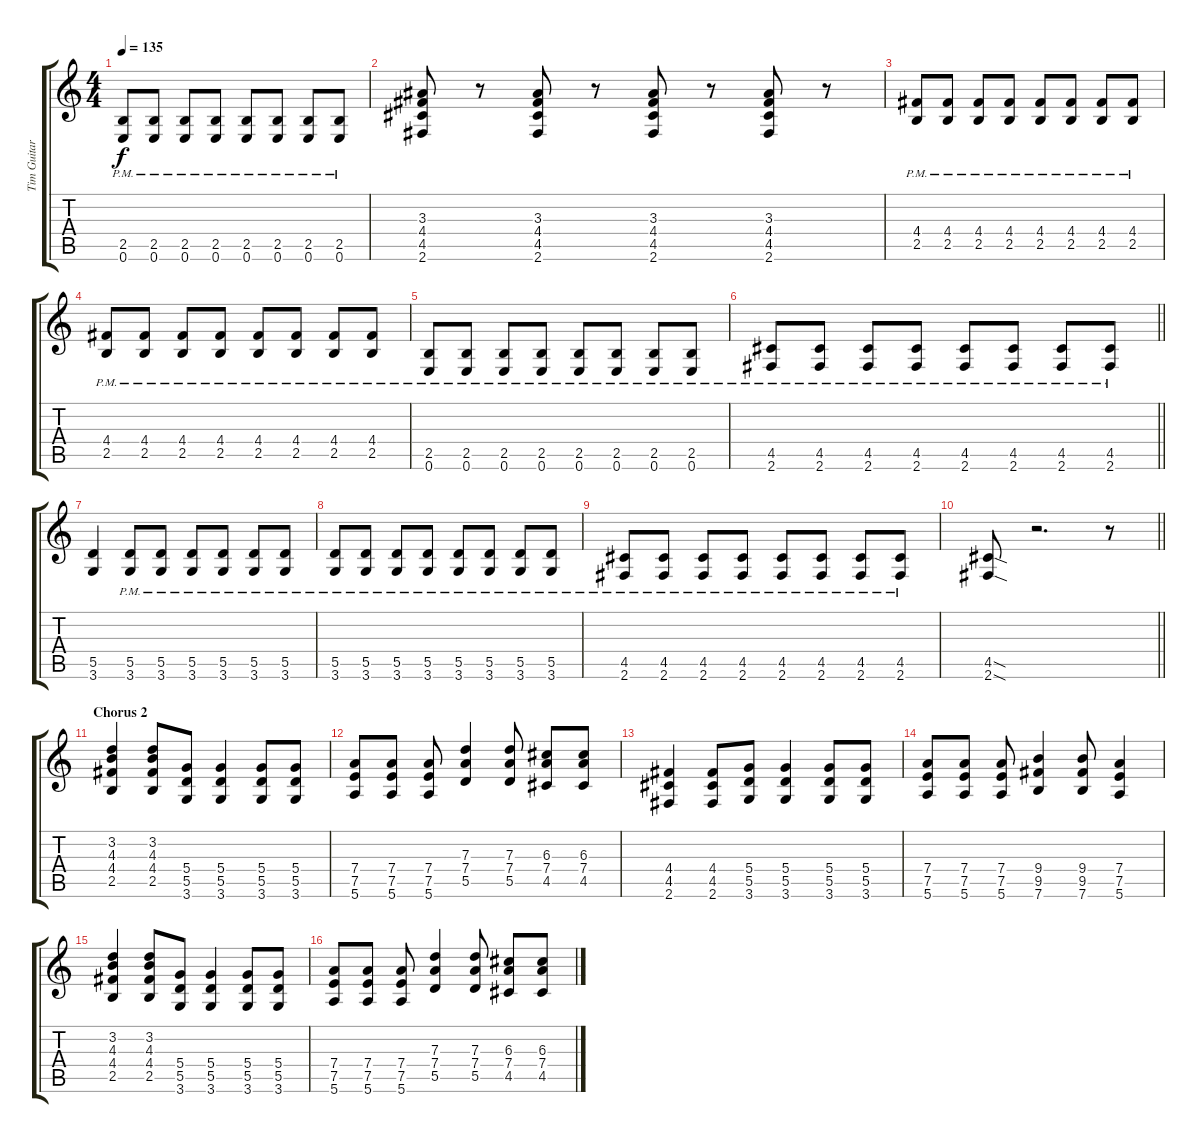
\track ("Tim Guitar" "Tim Guitar") {instrument distortionguitar}
\staff {score tabs}
\tuning (E4 B3 G3 D3 A2 E2) {hide}
\ts (4 4)
\tempo 135
\clef g2
\ks c
(2.5{pm} 0.6{pm}).8{dy f} (2.5{pm} 0.6{pm}).8 (2.5{pm} 0.6{pm}).8 (2.5{pm} 0.6{pm}).8 (2.5{pm} 0.6{pm}).8 (2.5{pm} 0.6{pm}).8 (2.5{pm} 0.6{pm}).8 (2.5{pm} 0.6{pm}).8 |
(3.3 4.4 4.5 2.6).8 r.8 (3.3 4.4 4.5 2.6).8 r.8 (3.3 4.4 4.5 2.6).8 r.8 (3.3 4.4 4.5 2.6).8 r.8 |
(4.4{pm} 2.5{pm}).8 (4.4{pm} 2.5{pm}).8 (4.4{pm} 2.5{pm}).8 (4.4{pm} 2.5{pm}).8 (4.4{pm} 2.5{pm}).8 (4.4{pm} 2.5{pm}).8 (4.4{pm} 2.5{pm}).8 (4.4{pm} 2.5{pm}).8 |
(4.4{pm} 2.5{pm}).8 (4.4{pm} 2.5{pm}).8 (4.4{pm} 2.5{pm}).8 (4.4{pm} 2.5{pm}).8 (4.4{pm} 2.5{pm}).8 (4.4{pm} 2.5{pm}).8 (4.4{pm} 2.5{pm}).8 (4.4{pm} 2.5{pm}).8 |
(2.5{pm} 0.6{pm}).8 (2.5{pm} 0.6{pm}).8 (2.5{pm} 0.6{pm}).8 (2.5{pm} 0.6{pm}).8 (2.5{pm} 0.6{pm}).8 (2.5{pm} 0.6{pm}).8 (2.5{pm} 0.6{pm}).8 (2.5{pm} 0.6{pm}).8 |
\barLineRight lightlight
(4.5{pm} 2.6{pm}).8 (4.5{pm} 2.6{pm}).8 (4.5{pm} 2.6).8 (4.5{pm} 2.6).8 (4.5{pm} 2.6).8 (4.5{pm} 2.6).8 (4.5{pm} 2.6).8 (4.5{pm} 2.6).8 |
(5.5 3.6).4 (5.5{pm} 3.6{pm}).8 (5.5{pm} 3.6{pm}).8 (5.5{pm} 3.6{pm}).8 (5.5{pm} 3.6{pm}).8 (5.5{pm} 3.6{pm}).8 (5.5{pm} 3.6{pm}).8 |
(5.5{pm} 3.6{pm}).8 (5.5{pm} 3.6{pm}).8 (5.5{pm} 3.6{pm}).8 (5.5{pm} 3.6{pm}).8 (5.5{pm} 3.6{pm}).8 (5.5{pm} 3.6{pm}).8 (5.5{pm} 3.6{pm}).8 (5.5{pm} 3.6{pm}).8 |
(4.5{pm} 2.6{pm}).8 (4.5{pm} 2.6{pm}).8 (4.5{pm} 2.6{pm}).8 (4.5{pm} 2.6{pm}).8 (4.5{pm} 2.6{pm}).8 (4.5{pm} 2.6{pm}).8 (4.5{pm} 2.6{pm}).8 (4.5{pm} 2.6{pm}).8 |
\barLineRight lightlight
(4.5{sod} 2.6{sod}).8 r.2{d} r.8 |
\section ("" "Chorus 2")
(3.2 4.3 4.4 2.5).4 (3.2 4.3 4.4 2.5).8 (5.4 5.5 3.6).8 (5.4 5.5 3.6).4 (5.4 5.5 3.6).8 (5.4 5.5 3.6).8 |
(7.4 7.5 5.6).8 (7.4 7.5 5.6).8 (7.4 7.5 5.6).8 (7.3 7.4 5.5).4 (7.3 7.4 5.5).8 (6.3 7.4 4.5).8 (6.3 7.4 4.5).8 |
(4.4 4.5 2.6).4 (4.4 4.5 2.6).8 (5.4 5.5 3.6).8 (5.4 5.5 3.6).4 (5.4 5.5 3.6).8 (5.4 5.5 3.6).8 |
(7.4 7.5 5.6).8 (7.4 7.5 5.6).8 (7.4 7.5 5.6).8 (9.4 9.5 7.6).4 (9.4 9.5 7.6).8 (7.4 7.5 5.6).4 |
(3.2 4.3 4.4 2.5).4 (3.2 4.3 4.4 2.5).8 (5.4 5.5 3.6).8 (5.4 5.5 3.6).4 (5.4 5.5 3.6).8 (5.4 5.5 3.6).8 |
(7.4 7.5 5.6).8 (7.4 7.5 5.6).8 (7.4 7.5 5.6).8 (7.3 7.4 5.5).4 (7.3 7.4 5.5).8 (6.3 7.4 4.5).8 (6.3 7.4 4.5).8
